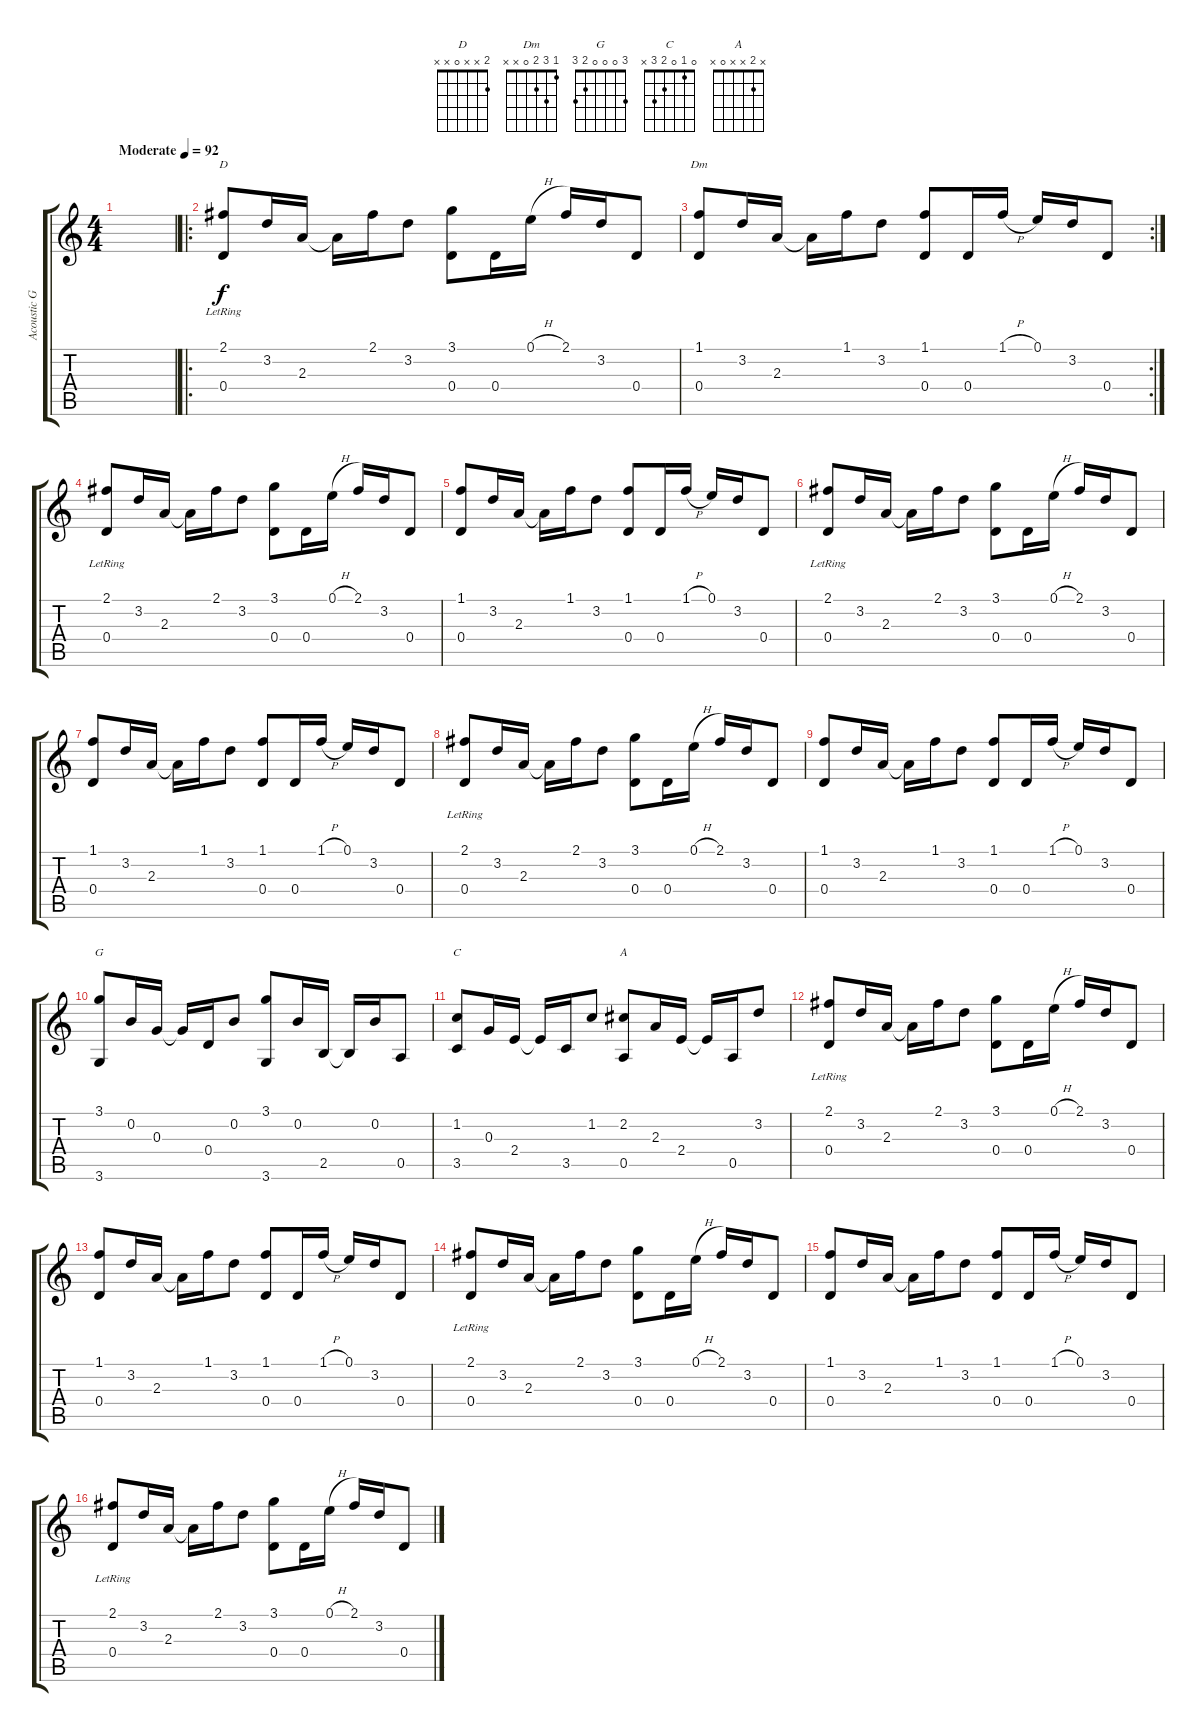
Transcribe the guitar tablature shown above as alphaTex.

\track ("Acoustic Guitar" "Acoustic G") {instrument acousticguitarsteel}
\staff {score tabs}
\tuning (E4 B3 G3 D3 A2 E2) {hide}
\chord ("D" 2 x x 0 x x)
\chord ("Dm" 1 3 2 0 x x)
\chord ("G" 3 0 0 0 2 3)
\chord ("C" 0 1 0 2 3 x)
\chord ("A" x 2 x x 0 x)
\ts (4 4)
\tempo (92 "Moderate")
\clef g2
\ks c
|
\ro
(2.1{lr} 0.4).8{ch "D"} 3.2.16 2.3.16 2.3{t}.16 2.1.16 3.2.8 (3.1 0.4).8 0.4.16 0.1{h}.16 2.1.16 3.2.16 0.4.8 |
\rc 2
(1.1 0.4).8{ch "Dm"} 3.2.16 2.3.16 2.3{t}.16 1.1.16 3.2.8 (1.1 0.4).8 0.4.16 1.1{h}.16 0.1.16 3.2.16 0.4.8 |
(2.1{lr} 0.4).8 3.2.16 2.3.16 2.3{t}.16 2.1.16 3.2.8 (3.1 0.4).8 0.4.16 0.1{h}.16 2.1.16 3.2.16 0.4.8 |
(1.1 0.4).8 3.2.16 2.3.16 2.3{t}.16 1.1.16 3.2.8 (1.1 0.4).8 0.4.16 1.1{h}.16 0.1.16 3.2.16 0.4.8 |
(2.1{lr} 0.4).8 3.2.16 2.3.16 2.3{t}.16 2.1.16 3.2.8 (3.1 0.4).8 0.4.16 0.1{h}.16 2.1.16 3.2.16 0.4.8 |
(1.1 0.4).8 3.2.16 2.3.16 2.3{t}.16 1.1.16 3.2.8 (1.1 0.4).8 0.4.16 1.1{h}.16 0.1.16 3.2.16 0.4.8 |
(2.1{lr} 0.4).8 3.2.16 2.3.16 2.3{t}.16 2.1.16 3.2.8 (3.1 0.4).8 0.4.16 0.1{h}.16 2.1.16 3.2.16 0.4.8 |
(1.1 0.4).8 3.2.16 2.3.16 2.3{t}.16 1.1.16 3.2.8 (1.1 0.4).8 0.4.16 1.1{h}.16 0.1.16 3.2.16 0.4.8 |
(3.1 3.6).8{ch "G"} 0.2.16 0.3.16 0.3{t}.16 0.4.16 0.2.8 (3.1 3.6).8 0.2.16 2.5.16 2.5{t}.16 0.2.16 0.5.8 |
(1.2 3.5).8{ch "C"} 0.3.16 2.4.16 2.4{t}.16 3.5.16 1.2.8 (2.2 0.5).8{ch "A"} 2.3.16 2.4.16 2.4{t}.16 0.5.16 3.2.8 |
(2.1{lr} 0.4).8 3.2.16 2.3.16 2.3{t}.16 2.1.16 3.2.8 (3.1 0.4).8 0.4.16 0.1{h}.16 2.1.16 3.2.16 0.4.8 |
(1.1 0.4).8 3.2.16 2.3.16 2.3{t}.16 1.1.16 3.2.8 (1.1 0.4).8 0.4.16 1.1{h}.16 0.1.16 3.2.16 0.4.8 |
(2.1{lr} 0.4).8 3.2.16 2.3.16 2.3{t}.16 2.1.16 3.2.8 (3.1 0.4).8 0.4.16 0.1{h}.16 2.1.16 3.2.16 0.4.8 |
(1.1 0.4).8 3.2.16 2.3.16 2.3{t}.16 1.1.16 3.2.8 (1.1 0.4).8 0.4.16 1.1{h}.16 0.1.16 3.2.16 0.4.8 |
(2.1{lr} 0.4).8 3.2.16 2.3.16 2.3{t}.16 2.1.16 3.2.8 (3.1 0.4).8 0.4.16 0.1{h}.16 2.1.16 3.2.16 0.4.8
